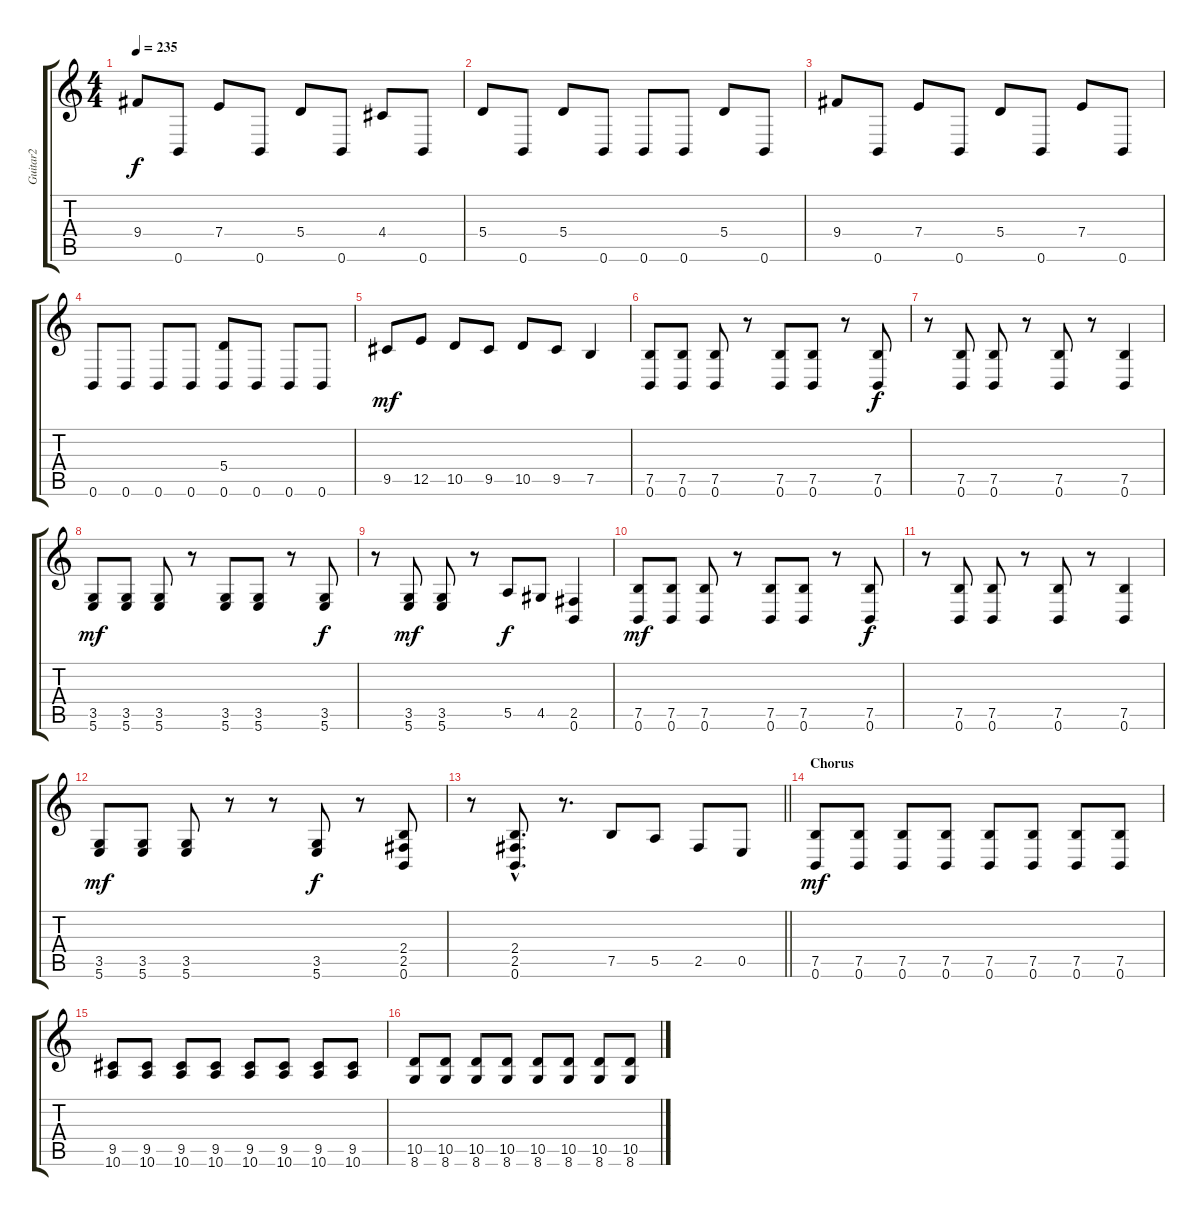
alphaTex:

\track ("Guitar2" "Guitar2") {instrument distortionguitar}
\staff {score tabs}
\tuning (B3 Gb3 D3 A2 E2 B1) {hide}
\ts (4 4)
\tempo 235
\clef g2
\ks c
9.4.8{dy f} 0.6.8 7.4.8 0.6.8 5.4.8 0.6.8 4.4.8 0.6.8 |
5.4.8 0.6.8 5.4.8 0.6.8 0.6.8 0.6.8 5.4.8 0.6.8 |
9.4.8 0.6.8 7.4.8 0.6.8 5.4.8 0.6.8 7.4.8 0.6.8 |
0.6.8 0.6.8 0.6.8 0.6.8 (5.4 0.6).8 0.6.8 0.6.8 0.6.8 |
9.5.8{dy mf} 12.5.8 10.5.8 9.5.8 10.5.8 9.5.8 7.5.4 |
(7.5 0.6).8 (7.5 0.6).8 (7.5 0.6).8 r.8 (7.5 0.6).8 (7.5 0.6).8 r.8 (7.5 0.6).8{dy f} |
r.8 (7.5 0.6).8 (7.5 0.6).8 r.8 (7.5 0.6).8 r.8 (7.5 0.6).4 |
(3.5 5.6).8{dy mf} (3.5 5.6).8 (3.5 5.6).8 r.8 (3.5 5.6).8 (3.5 5.6).8 r.8 (3.5 5.6).8{dy f} |
r.8 (3.5 5.6).8{dy mf} (3.5 5.6).8 r.8 5.5.8{dy f} 4.5.8 (2.5 0.6).4 |
(7.5 0.6).8{dy mf} (7.5 0.6).8 (7.5 0.6).8 r.8 (7.5 0.6).8 (7.5 0.6).8 r.8 (7.5 0.6).8{dy f} |
r.8 (7.5 0.6).8 (7.5 0.6).8 r.8 (7.5 0.6).8 r.8 (7.5 0.6).4 |
(3.5 5.6).8{dy mf} (3.5 5.6).8 (3.5 5.6).8 r.8 r.8 (3.5 5.6).8{dy f} r.8 (2.4 2.5 0.6).8 |
\barLineRight lightlight
r.8 (2.4{hac} 2.5{hac} 0.6{hac}).8{d} r.8{d} 7.5.8 5.5.8 2.5.8 0.5.8 |
\section ("" "Chorus")
(7.5 0.6).8{dy mf} (7.5 0.6).8 (7.5 0.6).8 (7.5 0.6).8 (7.5 0.6).8 (7.5 0.6).8 (7.5 0.6).8 (7.5 0.6).8 |
(9.5 10.6).8 (9.5 10.6).8 (9.5 10.6).8 (9.5 10.6).8 (9.5 10.6).8 (9.5 10.6).8 (9.5 10.6).8 (9.5 10.6).8 |
(10.5 8.6).8 (10.5 8.6).8 (10.5 8.6).8 (10.5 8.6).8 (10.5 8.6).8 (10.5 8.6).8 (10.5 8.6).8 (10.5 8.6).8
